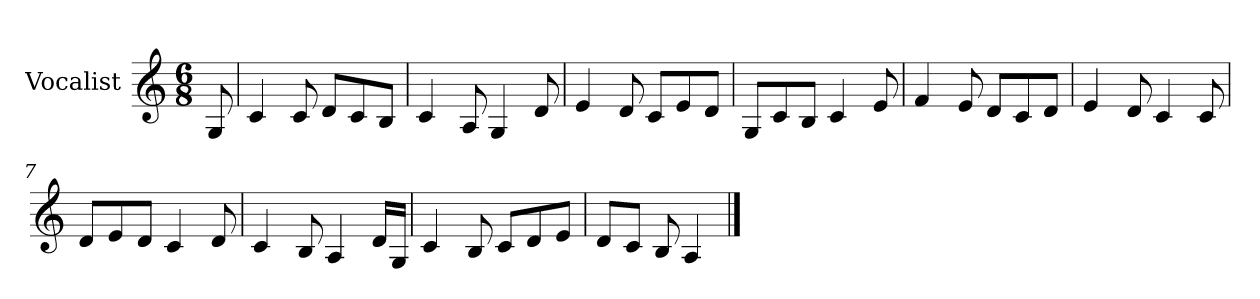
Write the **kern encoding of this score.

**kern
*part1
*staff1
*I"Vocalist
*k[]
*C:
*M6/8
=
8G
=1
4c
8c
8dL
8c
8BJ
=2
4c
8A
4G
8d
=3
4e
8d
8cL
8e
8dJ
=4
8GL
8c
8BJ
4c
8e
=5
4f
8e
8dL
8c
8dJ
=6
4e
8d
4c
8c
=7
8dL
8e
8dJ
4c
8d
=8
4c
8B
4A
16dLL
16GJJ
=9
4c
8B
8cL
8d
8eJ
=10
8dL
8cJ
8B
4A
==
*-
